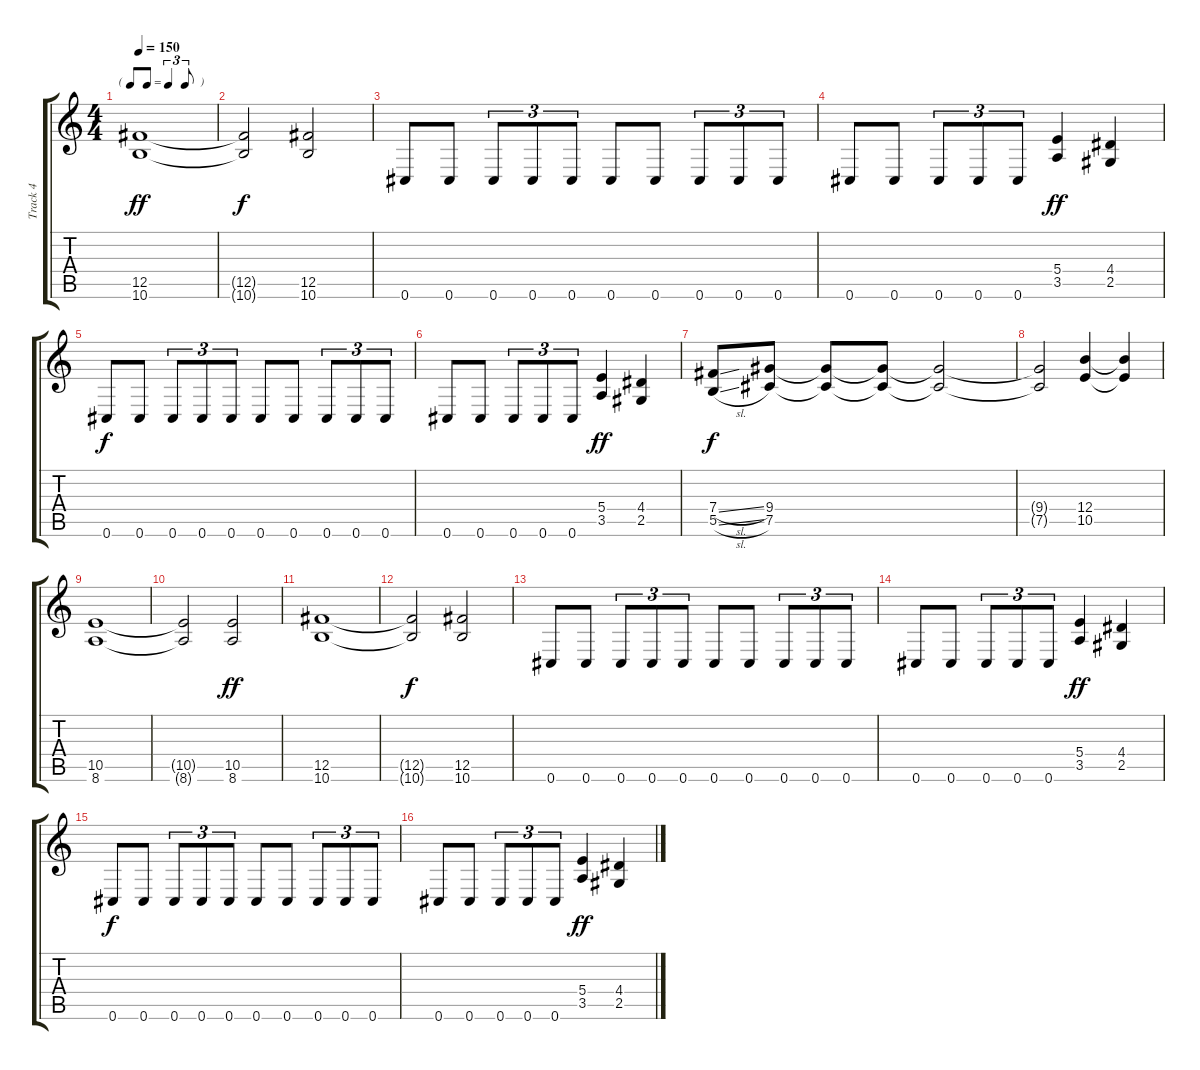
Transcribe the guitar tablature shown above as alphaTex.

\track ("Track 4" "Track 4") {instrument distortionguitar}
\staff {score tabs}
\tuning (Db4 Ab3 E3 B2 Gb2 Db2) {hide}
\ts (4 4)
\tf triplet8th
\tempo 150
\clef g2
\ks c
(12.5 10.6).1{dy ff} |
(12.5{t} 10.6{t}).2{dy f} (12.5 10.6).2 |
0.6.8 0.6.8 0.6.8{tu (3 2)} 0.6.8{tu (3 2)} 0.6.8{tu (3 2)} 0.6.8 0.6.8 0.6.8{tu (3 2)} 0.6.8{tu (3 2)} 0.6.8{tu (3 2)} |
0.6.8 0.6.8 0.6.8{tu (3 2)} 0.6.8{tu (3 2)} 0.6.8{tu (3 2)} (5.4 3.5).4{dy ff} (4.4 2.5).4 |
0.6.8{dy f} 0.6.8 0.6.8{tu (3 2)} 0.6.8{tu (3 2)} 0.6.8{tu (3 2)} 0.6.8 0.6.8 0.6.8{tu (3 2)} 0.6.8{tu (3 2)} 0.6.8{tu (3 2)} |
0.6.8 0.6.8 0.6.8{tu (3 2)} 0.6.8{tu (3 2)} 0.6.8{tu (3 2)} (5.4 3.5).4{dy ff} (4.4 2.5).4 |
(7.4{sl} 5.5{sl}).8{dy f} (9.4 7.5).8 (9.4{t} 7.5{t}).8 (9.4{t} 7.5{t}).8 (9.4{t} 7.5{t}).2 |
(9.4{t} 7.5{t}).2 (12.4 10.5).4 (12.4{t} 10.5{t}).4 |
(10.5 8.6).1 |
(10.5{t} 8.6{t}).2 (10.5 8.6).2{dy ff} |
(12.5 10.6).1 |
(12.5{t} 10.6{t}).2{dy f} (12.5 10.6).2 |
0.6.8 0.6.8 0.6.8{tu (3 2)} 0.6.8{tu (3 2)} 0.6.8{tu (3 2)} 0.6.8 0.6.8 0.6.8{tu (3 2)} 0.6.8{tu (3 2)} 0.6.8{tu (3 2)} |
0.6.8 0.6.8 0.6.8{tu (3 2)} 0.6.8{tu (3 2)} 0.6.8{tu (3 2)} (5.4 3.5).4{dy ff} (4.4 2.5).4 |
0.6.8{dy f} 0.6.8 0.6.8{tu (3 2)} 0.6.8{tu (3 2)} 0.6.8{tu (3 2)} 0.6.8 0.6.8 0.6.8{tu (3 2)} 0.6.8{tu (3 2)} 0.6.8{tu (3 2)} |
0.6.8 0.6.8 0.6.8{tu (3 2)} 0.6.8{tu (3 2)} 0.6.8{tu (3 2)} (5.4 3.5).4{dy ff} (4.4 2.5).4
